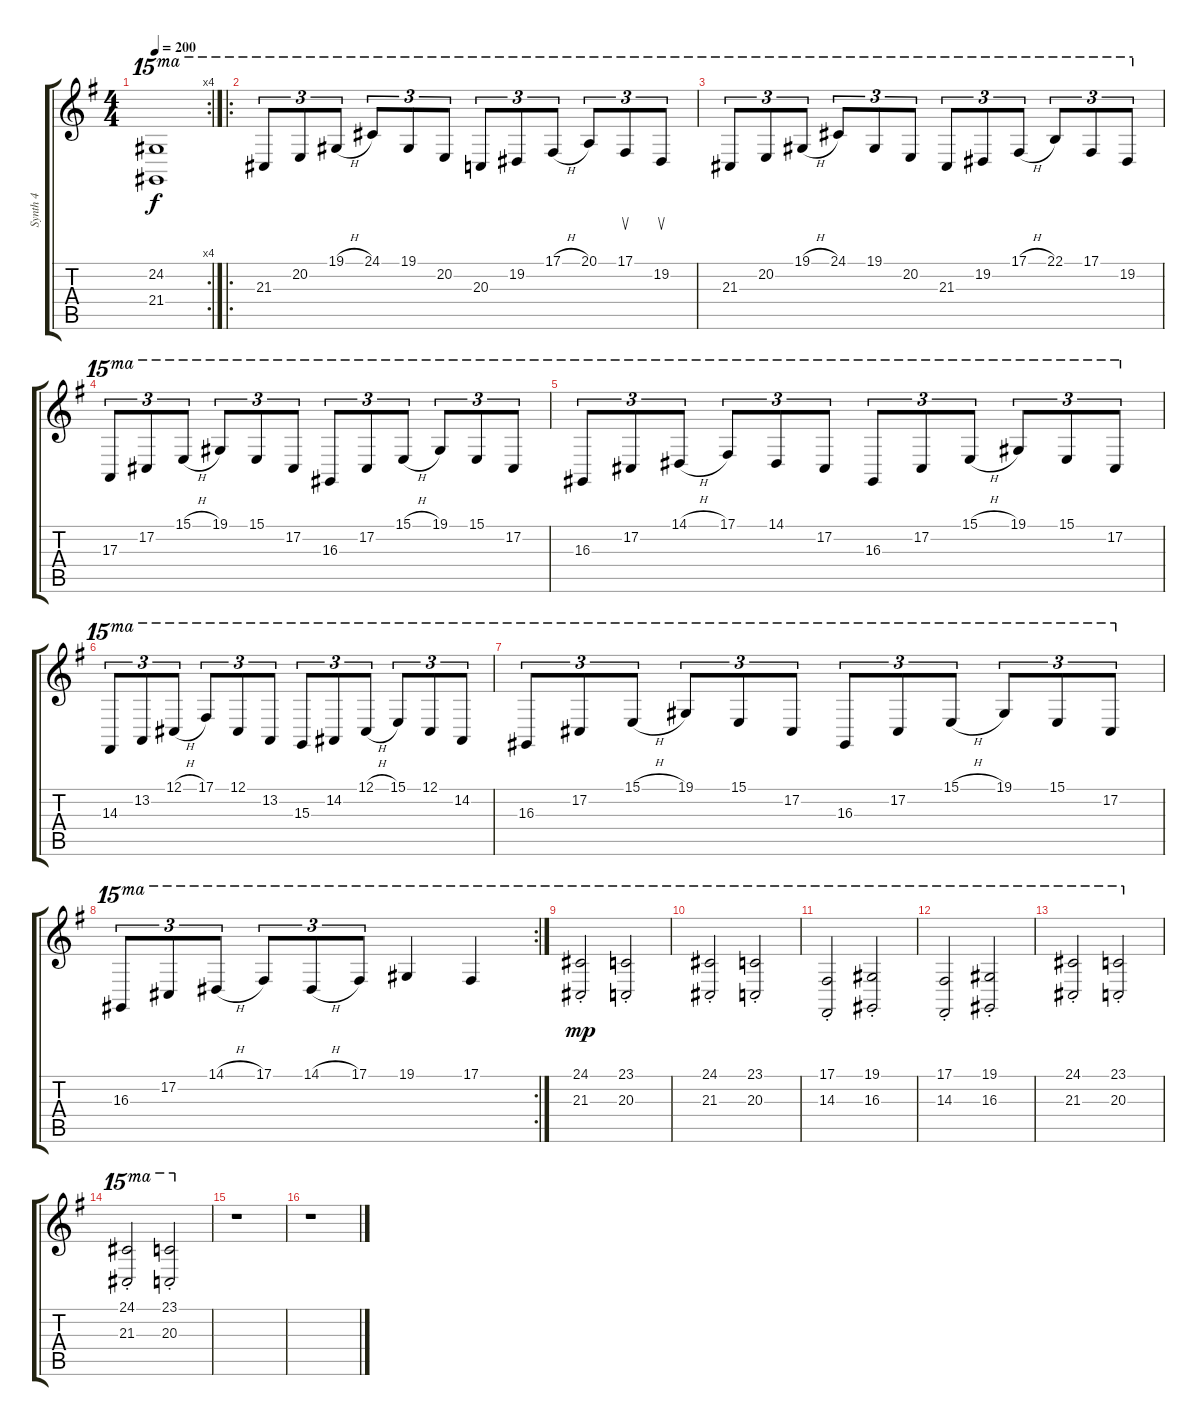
\track ("Synth 4" "Synth 4") {instrument reedorgan}
\staff {score tabs}
\tuning (Db4 Ab3 E3 B2 Gb2 Db2) {hide}
\rc 4
\ts (4 4)
\tempo 200
\clef g2
\ks g
(24.2{t} 21.4{t}).1{ot 15ma dy f} |
\ro
21.3.8{tu (3 2) ot 15ma} 20.2.8{tu (3 2) ot 15ma} 19.1{h}.8{tu (3 2) ot 15ma} 24.1.8{tu (3 2) ot 15ma} 19.1.8{tu (3 2) ot 15ma} 20.2.8{tu (3 2) ot 15ma} 20.3.8{tu (3 2) ot 15ma} 19.2.8{tu (3 2) ot 15ma} 17.1{h}.8{tu (3 2) ot 15ma} 20.1.8{tu (3 2) ot 15ma} 17.1.8{su tu (3 2) ot 15ma} 19.2.8{su tu (3 2) ot 15ma} |
21.3.8{tu (3 2) ot 15ma} 20.2.8{tu (3 2) ot 15ma} 19.1{h}.8{tu (3 2) ot 15ma} 24.1.8{tu (3 2) ot 15ma} 19.1.8{tu (3 2) ot 15ma} 20.2.8{tu (3 2) ot 15ma} 21.3.8{tu (3 2) ot 15ma} 19.2.8{tu (3 2) ot 15ma} 17.1{h}.8{tu (3 2) ot 15ma} 22.1.8{tu (3 2) ot 15ma} 17.1.8{tu (3 2) ot 15ma} 19.2.8{tu (3 2) ot 15ma} |
17.3.8{tu (3 2) ot 15ma} 17.2.8{tu (3 2) ot 15ma} 15.1{h}.8{tu (3 2) ot 15ma} 19.1.8{tu (3 2) ot 15ma} 15.1.8{tu (3 2) ot 15ma} 17.2.8{tu (3 2) ot 15ma} 16.3.8{tu (3 2) ot 15ma} 17.2.8{tu (3 2) ot 15ma} 15.1{h}.8{tu (3 2) ot 15ma} 19.1.8{tu (3 2) ot 15ma} 15.1.8{tu (3 2) ot 15ma} 17.2.8{tu (3 2) ot 15ma} |
16.3.8{tu (3 2) ot 15ma} 17.2.8{tu (3 2) ot 15ma} 14.1{h}.8{tu (3 2) ot 15ma} 17.1.8{tu (3 2) ot 15ma} 14.1.8{tu (3 2) ot 15ma} 17.2.8{tu (3 2) ot 15ma} 16.3.8{tu (3 2) ot 15ma} 17.2.8{tu (3 2) ot 15ma} 15.1{h}.8{tu (3 2) ot 15ma} 19.1.8{tu (3 2) ot 15ma} 15.1.8{tu (3 2) ot 15ma} 17.2.8{tu (3 2) ot 15ma} |
14.3.8{tu (3 2) ot 15ma} 13.2.8{tu (3 2) ot 15ma} 12.1{h}.8{tu (3 2) ot 15ma} 17.1.8{tu (3 2) ot 15ma} 12.1.8{tu (3 2) ot 15ma} 13.2.8{tu (3 2) ot 15ma} 15.3.8{tu (3 2) ot 15ma} 14.2.8{tu (3 2) ot 15ma} 12.1{h}.8{tu (3 2) ot 15ma} 15.1.8{tu (3 2) ot 15ma} 12.1.8{tu (3 2) ot 15ma} 14.2.8{tu (3 2) ot 15ma} |
16.3.8{tu (3 2) ot 15ma} 17.2.8{tu (3 2) ot 15ma} 15.1{h}.8{tu (3 2) ot 15ma} 19.1.8{tu (3 2) ot 15ma} 15.1.8{tu (3 2) ot 15ma} 17.2.8{tu (3 2) ot 15ma} 16.3.8{tu (3 2) ot 15ma} 17.2.8{tu (3 2) ot 15ma} 15.1{h}.8{tu (3 2) ot 15ma} 19.1.8{tu (3 2) ot 15ma} 15.1.8{tu (3 2) ot 15ma} 17.2.8{tu (3 2) ot 15ma} |
\rc 2
16.3.8{tu (3 2) ot 15ma} 17.2.8{tu (3 2) ot 15ma} 14.1{h}.8{tu (3 2) ot 15ma} 17.1.8{tu (3 2) ot 15ma} 14.1{h}.8{tu (3 2) ot 15ma} 17.1.8{tu (3 2) ot 15ma} 19.1.4{ot 15ma} 17.1.4{ot 15ma} |
(24.1{st} 21.3{st}).2{ot 15ma dy mp} (23.1{st} 20.3{st}).2{ot 15ma} |
(24.1{st} 21.3{st}).2{ot 15ma} (23.1{st} 20.3{st}).2{ot 15ma} |
(17.1{st} 14.3{st}).2{ot 15ma} (19.1{st} 16.3{st}).2{ot 15ma} |
(17.1{st} 14.3{st}).2{ot 15ma} (19.1{st} 16.3{st}).2{ot 15ma} |
(24.1{st} 21.3{st}).2{ot 15ma} (23.1{st} 20.3{st}).2{ot 15ma} |
(24.1{st} 21.3{st}).2{ot 15ma} (23.1{st} 20.3{st}).2{ot 15ma} |
r.1 |
r.1
